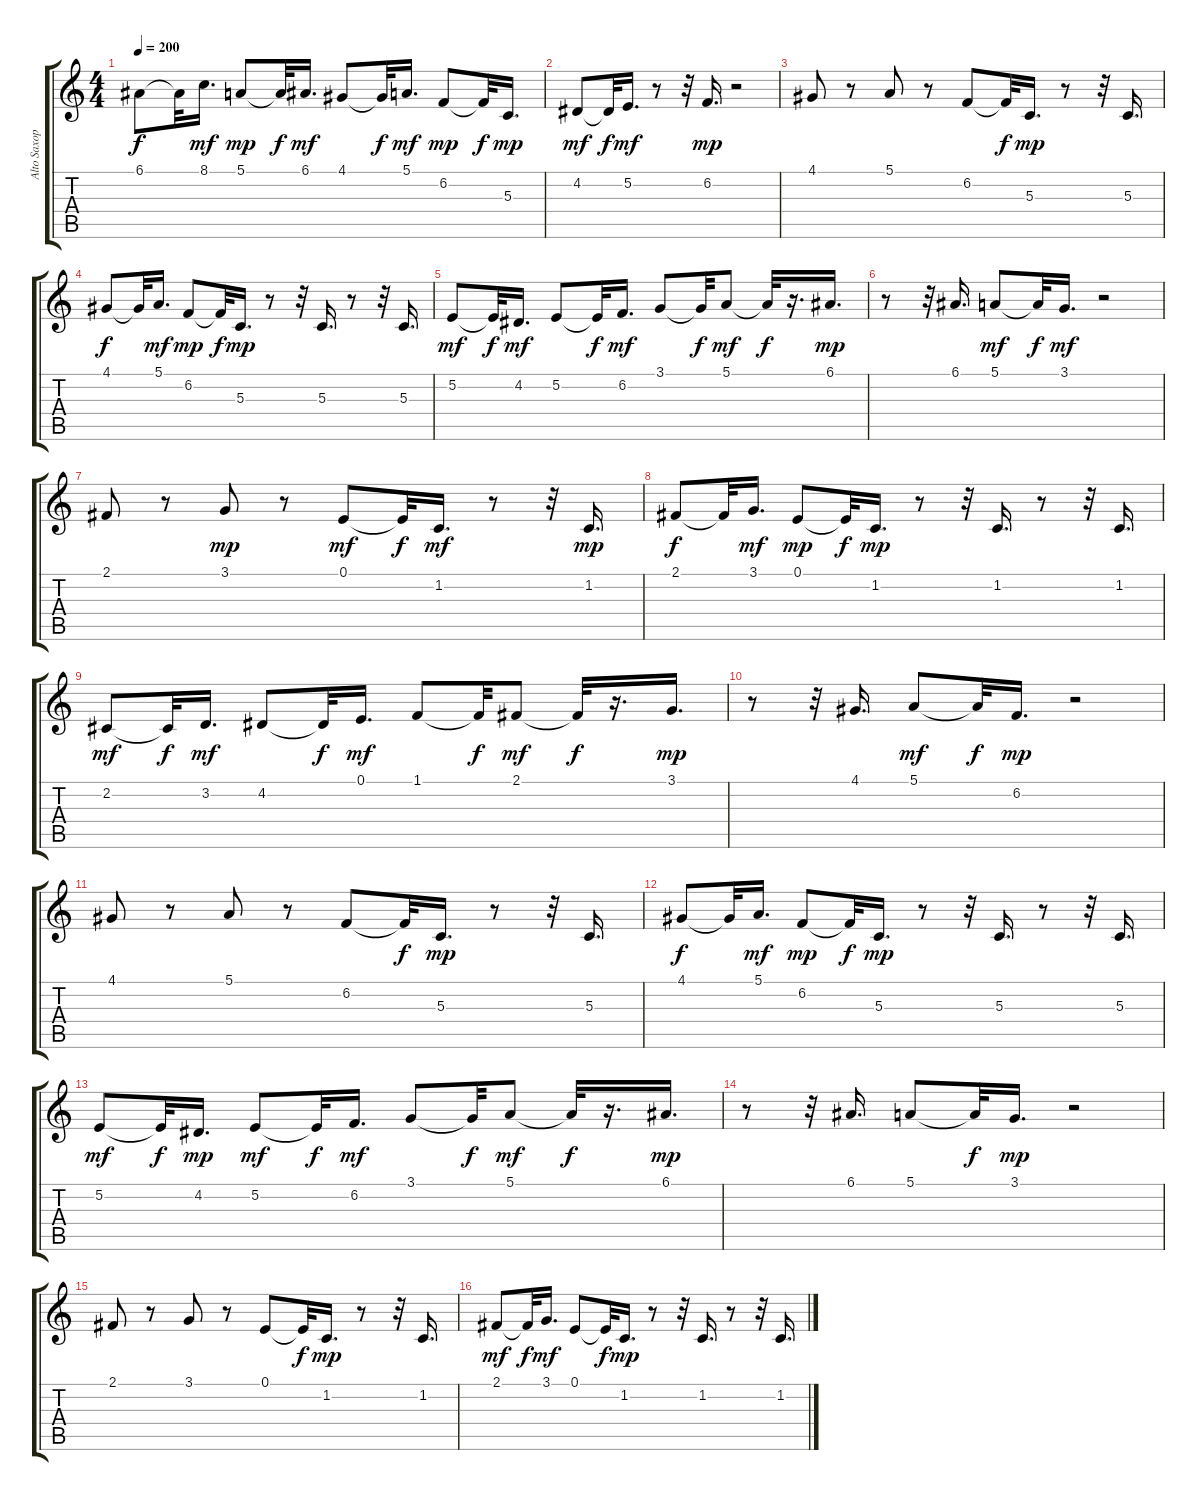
\track ("Alto Saxophone" "Alto Saxop") {instrument altosax}
\staff {score tabs}
\tuning (E4 B3 G3 D3 A2 E2) {hide}
\ts (4 4)
\tempo 200
\clef g2
\ks c
6.1.8{dy f} 6.1{t}.32 8.1.16{d dy mf} 5.1.8{dy mp} 5.1{t}.32{dy f} 6.1.16{d dy mf} 4.1.8 4.1{t}.32{dy f} 5.1.16{d dy mf} 6.2.8{dy mp} 6.2{t}.32{dy f} 5.3.16{d dy mp} |
4.2.8{dy mf} 4.2{t}.32{dy f} 5.2.16{d dy mf} r.8 r.32 6.2.16{d dy mp} r.2 |
4.1.8 r.8 5.1.8 r.8 6.2.8 6.2{t}.32{dy f} 5.3.16{d dy mp} r.8 r.32 5.3.16{d} |
4.1.8{dy f} 4.1{t}.32 5.1.16{d dy mf} 6.2.8{dy mp} 6.2{t}.32{dy f} 5.3.16{d dy mp} r.8 r.32 5.3.16{d} r.8 r.32 5.3.16{d} |
5.2.8{dy mf} 5.2{t}.32{dy f} 4.2.16{d dy mf} 5.2.8 5.2{t}.32{dy f} 6.2.16{d dy mf} 3.1.8 3.1{t}.32{dy f} 5.1.8{dy mf} 5.1{t}.32{dy f} r.16{d} 6.1.16{d dy mp} |
r.8 r.32 6.1.16{d} 5.1.8{dy mf} 5.1{t}.32{dy f} 3.1.16{d dy mf} r.2 |
2.1.8 r.8 3.1.8{dy mp} r.8 0.1.8{dy mf} 0.1{t}.32{dy f} 1.2.16{d dy mf} r.8 r.32 1.2.16{d dy mp} |
2.1.8{dy f} 2.1{t}.32 3.1.16{d dy mf} 0.1.8{dy mp} 0.1{t}.32{dy f} 1.2.16{d dy mp} r.8 r.32 1.2.16{d} r.8 r.32 1.2.16{d} |
2.2.8{dy mf} 2.2{t}.32{dy f} 3.2.16{d dy mf} 4.2.8 4.2{t}.32{dy f} 0.1.16{d dy mf} 1.1.8 1.1{t}.32{dy f} 2.1.8{dy mf} 2.1{t}.32{dy f} r.16{d} 3.1.16{d dy mp} |
r.8 r.32 4.1.16{d} 5.1.8{dy mf} 5.1{t}.32{dy f} 6.2.16{d dy mp} r.2 |
4.1.8 r.8 5.1.8 r.8 6.2.8 6.2{t}.32{dy f} 5.3.16{d dy mp} r.8 r.32 5.3.16{d} |
4.1.8{dy f} 4.1{t}.32 5.1.16{d dy mf} 6.2.8{dy mp} 6.2{t}.32{dy f} 5.3.16{d dy mp} r.8 r.32 5.3.16{d} r.8 r.32 5.3.16{d} |
5.2.8{dy mf} 5.2{t}.32{dy f} 4.2.16{d dy mp} 5.2.8{dy mf} 5.2{t}.32{dy f} 6.2.16{d dy mf} 3.1.8 3.1{t}.32{dy f} 5.1.8{dy mf} 5.1{t}.32{dy f} r.16{d} 6.1.16{d dy mp} |
r.8 r.32 6.1.16{d} 5.1.8 5.1{t}.32{dy f} 3.1.16{d dy mp} r.2 |
2.1.8 r.8 3.1.8 r.8 0.1.8 0.1{t}.32{dy f} 1.2.16{d dy mp} r.8 r.32 1.2.16{d} |
2.1.8{dy mf} 2.1{t}.32{dy f} 3.1.16{d dy mf} 0.1.8 0.1{t}.32{dy f} 1.2.16{d dy mp} r.8 r.32 1.2.16{d} r.8 r.32 1.2.16{d}
